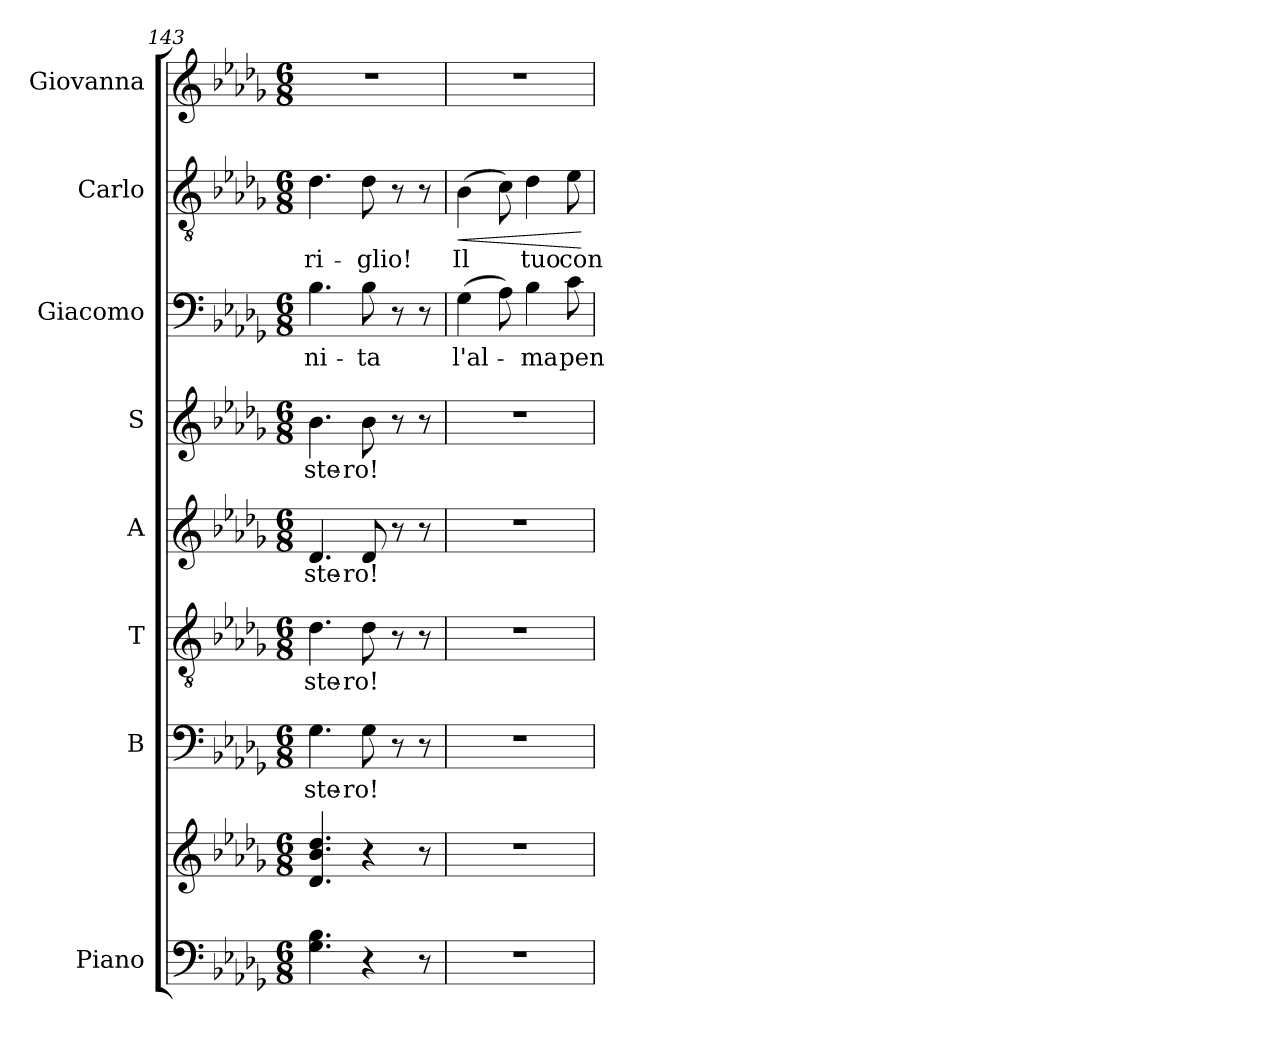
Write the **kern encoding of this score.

**kern	**kern	**kern	**text	**kern	**text	**kern	**text	**kern	**text	**kern	**text	**kern	**text	**dynam	**kern
*part8	*part8	*part7	*part7	*part6	*part6	*part5	*part5	*part4	*part4	*part3	*part3	*part2	*part2	*part2	*part1
*staff9	*staff8	*staff7	*staff7	*staff6	*staff6	*staff5	*staff5	*staff4	*staff4	*staff3	*staff3	*staff2	*staff2	*staff2	*staff1
*I"Piano	*	*I"B	*	*I"T	*	*I"A	*	*I"S	*	*I"Giacomo	*	*I"Carlo	*	*	*I"Giovanna
*I'Pno	*	*I'B	*	*I'T	*	*I'A	*	*I'S	*	*	*	*	*	*	*
*clefF4	*clefG2	*clefF4	*	*clefGv2	*	*clefG2	*	*clefG2	*	*clefF4	*	*clefGv2	*	*	*clefG2
*k[b-e-a-d-g-]	*k[b-e-a-d-g-]	*k[b-e-a-d-g-]	*	*k[b-e-a-d-g-]	*	*k[b-e-a-d-g-]	*	*k[b-e-a-d-g-]	*	*k[b-e-a-d-g-]	*	*k[b-e-a-d-g-]	*	*	*k[b-e-a-d-g-]
*M6/8	*M6/8	*M6/8	*	*M6/8	*	*M6/8	*	*M6/8	*	*M6/8	*	*M6/8	*	*	*M6/8
=143	=143	=143	=143	=143	=143	=143	=143	=143	=143	=143	=143	=143	=143	=143	=143
!	!	!	!LO:LY:b	!	!LO:LY:b	!	!LO:LY:b	!	!LO:LY:b	!	!LO:LY:b	!	!LO:LY:b	!	!
4.G-\ 4.B-\	4.d-/ 4.b-/ 4.dd-/	4.G-\	-ste-	4.d-\	-ste-	4.d-/	-ste-	4.b-\	-ste-	4.B-\	-ni-	4.d-\	-ri-	.	2.r
!	!	!	!LO:LY:b	!	!LO:LY:b	!	!LO:LY:b	!	!LO:LY:b	!	!LO:LY:b	!	!LO:LY:b	!	!
4r	4r	8G-\	-ro!	8d-\	-ro!	8d-/	-ro!	8b-\	-ro!	8B-\	-ta	8d-\	-glio!	.	.
.	.	8r	.	8r	.	8r	.	8r	.	8r	.	8r	.	.	.
8r	8r	8r	.	8r	.	8r	.	8r	.	8r	.	8r	.	.	.
=144	=144	=144	=144	=144	=144	=144	=144	=144	=144	=144	=144	=144	=144	=144	=144
!	!	!	!	!	!	!	!	!	!	!	!LO:LY:b	!	!LO:LY:b	!LO:HP:b	!
2.r	2.r	2.r	.	2.r	.	2.r	.	2.r	.	(4G-\	l'al-	(4B-\	Il	<	2.r
.	.	.	.	.	.	.	.	.	.	8A-\)	.	8c\)	.	.	.
!	!	!	!	!	!	!	!	!	!	!	!LO:LY:b	!	!LO:LY:b	!	!
.	.	.	.	.	.	.	.	.	.	4B-\	-ma	4d-\	tuo	.	.
!	!	!	!	!	!	!	!	!	!	!	!LO:LY:b	!	!LO:LY:b	!	!
.	.	.	.	.	.	.	.	.	.	8c\	pen-	8e-\	con-	.	.
.	.	.	.	.	.	.	.	.	.	.	.	.	.	[	.
=	=	=	=	=	=	=	=	=	=	=	=	=	=	=	=
*-	*-	*-	*-	*-	*-	*-	*-	*-	*-	*-	*-	*-	*-	*-	*-
